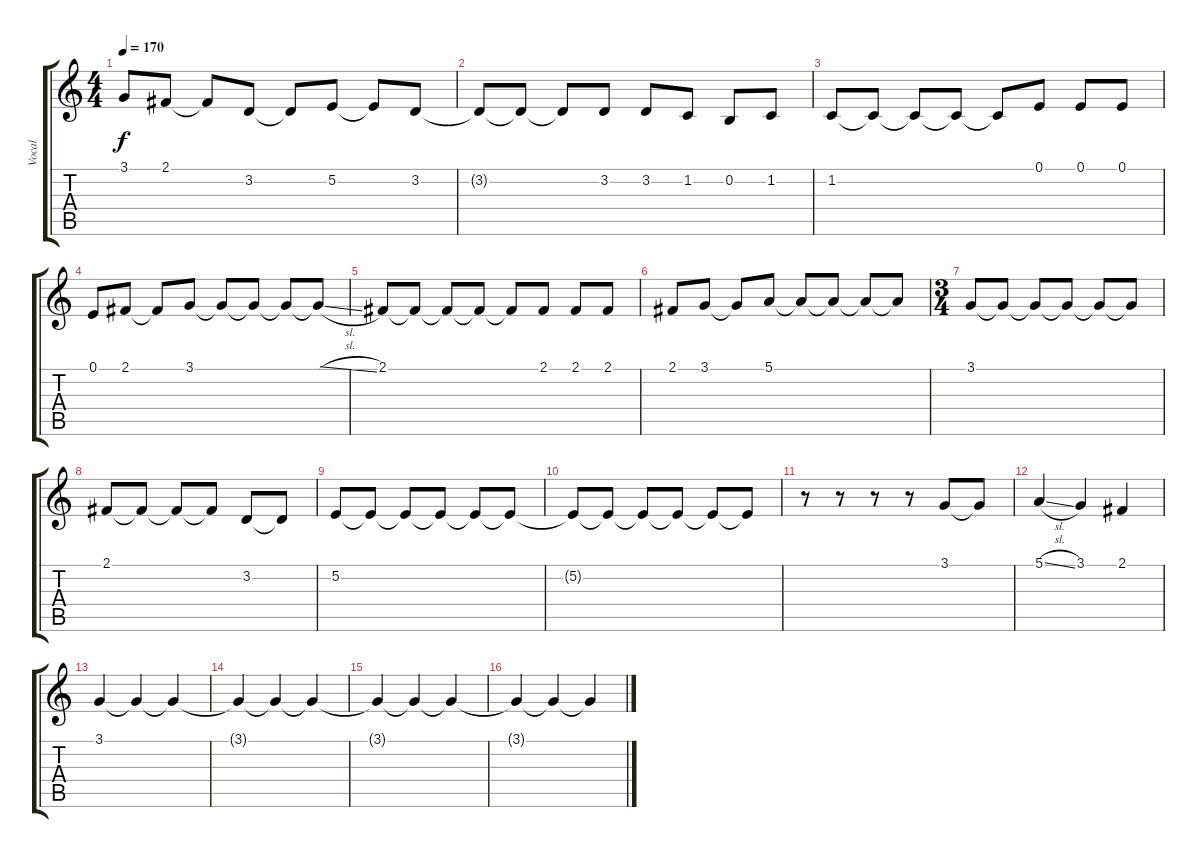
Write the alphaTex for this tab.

\track ("Vocal" "Vocal") {instrument violin}
\staff {score tabs}
\tuning (E4 B3 G3 D3 A2 E2) {hide}
\ts (4 4)
\tempo 170
\clef g2
\ks c
3.1{t}.8{dy f} 2.1.8 2.1{t}.8 3.2.8 3.2{t}.8 5.2.8 5.2{t}.8 3.2.8 |
3.2{t}.8 3.2{t}.8 3.2{t}.8 3.2.8 3.2.8 1.2.8 0.2.8 1.2.8 |
1.2.8 1.2{t}.8 1.2{t}.8 1.2{t}.8 1.2{t}.8 0.1.8 0.1.8 0.1.8 |
0.1.8 2.1.8 2.1{t}.8 3.1.8 3.1{t}.8 3.1{t}.8 3.1{t}.8 3.1{sl t}.8 |
2.1.8 2.1{t}.8 2.1{t}.8 2.1{t}.8 2.1{t}.8 2.1.8 2.1.8 2.1.8 |
2.1.8 3.1.8 3.1{t}.8 5.1.8 5.1{t}.8 5.1{t}.8 5.1{t}.8 5.1{t}.8 |
\ts (3 4)
3.1.8 3.1{t}.8 3.1{t}.8 3.1{t}.8 3.1{t}.8 3.1{t}.8 |
2.1.8 2.1{t}.8 2.1{t}.8 2.1{t}.8 3.2.8 3.2{t}.8 |
5.2.8 5.2{t}.8 5.2{t}.8 5.2{t}.8 5.2{t}.8 5.2{t}.8 |
5.2{t}.8 5.2{t}.8 5.2{t}.8 5.2{t}.8 5.2{t}.8 5.2{t}.8 |
r.8 r.8 r.8 r.8 3.1.8 3.1{t}.8 |
5.1{sl}.4 3.1.4 2.1.4 |
3.1.4 3.1{t}.4 3.1{t}.4 |
3.1{t}.4 3.1{t}.4 3.1{t}.4 |
3.1{t}.4 3.1{t}.4 3.1{t}.4 |
3.1{t}.4 3.1{t}.4 3.1{t}.4
